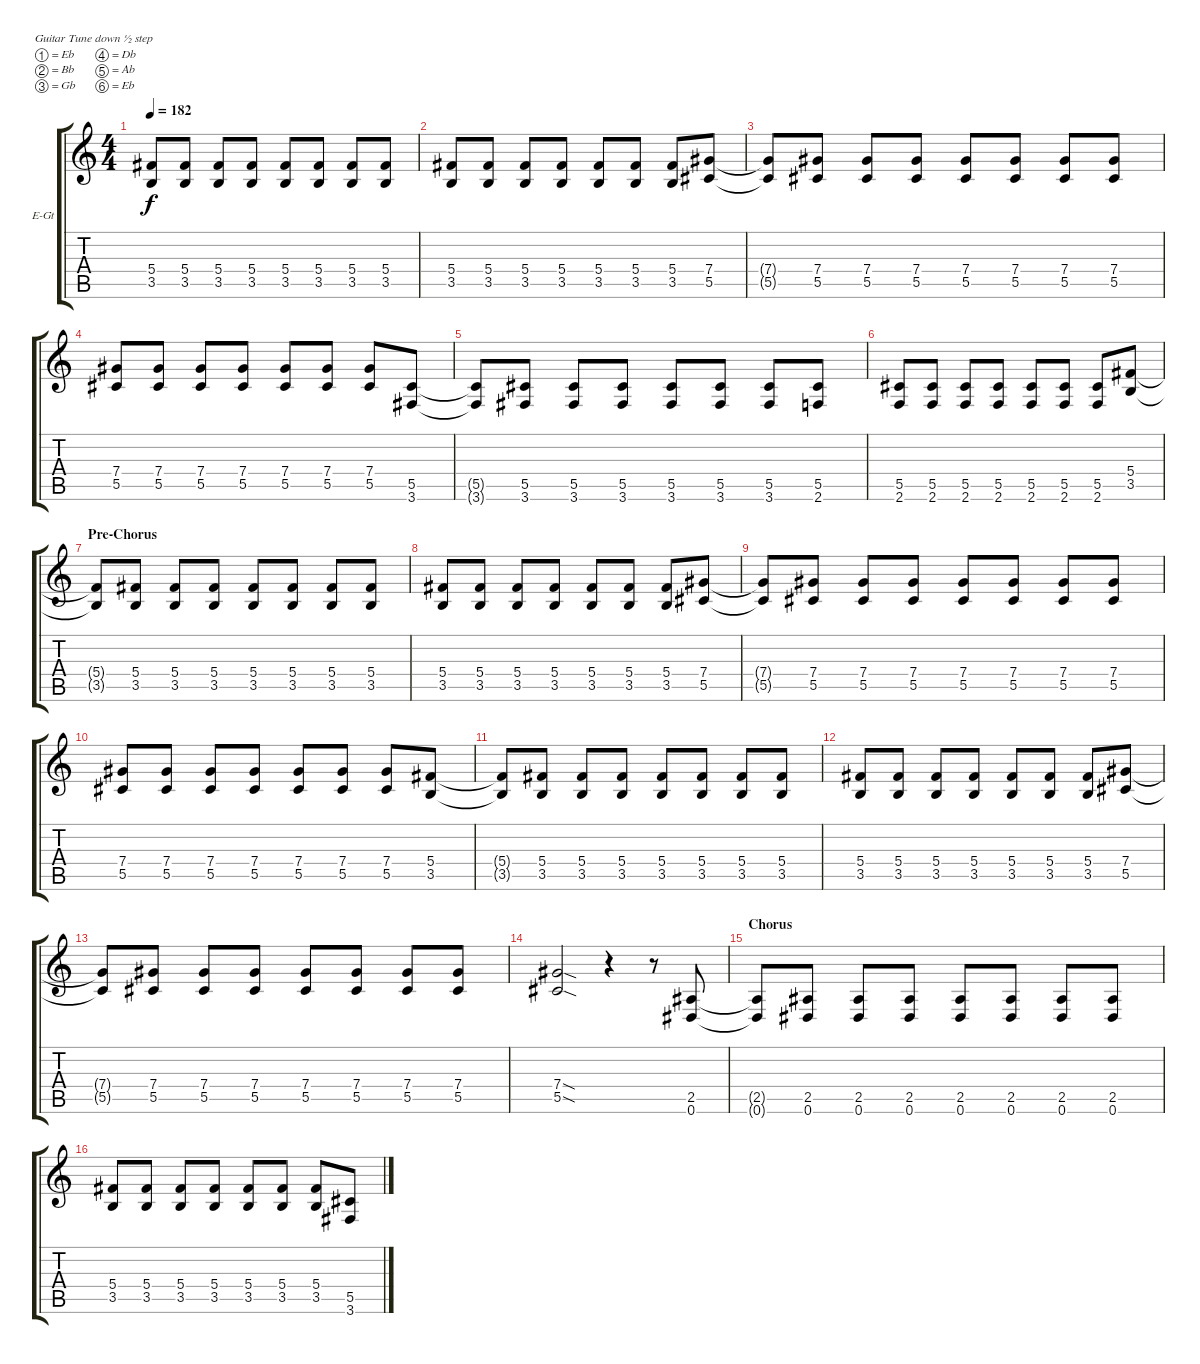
\defaultSystemsLayout 4
\bracketExtendMode groupsimilarinstruments
\firstSystemTrackNameOrientation horizontal
\otherSystemsTrackNameOrientation horizontal
\track ("Electric Guitar" "E-Gt") {instrument distortionguitar}
\staff {score tabs}
\tuning (Eb4 Bb3 Gb3 Db3 Ab2 Eb2)
\ts (4 4)
\tempo 182
\clef g2
\ks c
(3.5{t} 5.4{t}).8{dy f} (5.4 3.5).8 (5.4 3.5).8 (5.4 3.5).8 (5.4 3.5).8 (5.4 3.5).8 (5.4 3.5).8 (5.4 3.5).8 |
(5.4 3.5).8 (5.4 3.5).8 (5.4 3.5).8 (5.4 3.5).8 (5.4 3.5).8 (5.4 3.5).8 (5.4 3.5).8 (7.4 5.5).8 |
(7.4{t} 5.5{t}).8 (7.4 5.5).8 (7.4 5.5).8 (7.4 5.5).8 (7.4 5.5).8 (7.4 5.5).8 (7.4 5.5).8 (7.4 5.5).8 |
(7.4 5.5).8 (7.4 5.5).8 (7.4 5.5).8 (7.4 5.5).8 (7.4 5.5).8 (7.4 5.5).8 (7.4 5.5).8 (5.5 3.6).8 |
(5.5{t} 3.6{t}).8 (5.5 3.6).8 (5.5 3.6).8 (5.5 3.6).8 (5.5 3.6).8 (5.5 3.6).8 (5.5 3.6).8 (5.5 2.6).8 |
(5.5 2.6).8 (5.5 2.6).8 (5.5 2.6).8 (5.5 2.6).8 (5.5 2.6).8 (5.5 2.6).8 (5.5 2.6).8 (3.5 5.4).8 |
\section ("" "Pre-Chorus")
(5.4{t} 3.5{t}).8 (3.5 5.4).8 (3.5 5.4).8 (3.5 5.4).8 (3.5 5.4).8 (3.5 5.4).8 (3.5 5.4).8 (3.5 5.4).8 |
(5.4 3.5).8 (5.4 3.5).8 (5.4 3.5).8 (5.4 3.5).8 (5.4 3.5).8 (5.4 3.5).8 (5.4 3.5).8 (7.4 5.5).8 |
(5.5{t} 7.4{t}).8 (7.4 5.5).8 (7.4 5.5).8 (7.4 5.5).8 (7.4 5.5).8 (7.4 5.5).8 (7.4 5.5).8 (7.4 5.5).8 |
(7.4 5.5).8 (7.4 5.5).8 (7.4 5.5).8 (7.4 5.5).8 (7.4 5.5).8 (7.4 5.5).8 (7.4 5.5).8 (5.4 3.5).8 |
(5.4{t} 3.5{t}).8 (3.5 5.4).8 (3.5 5.4).8 (3.5 5.4).8 (3.5 5.4).8 (3.5 5.4).8 (3.5 5.4).8 (3.5 5.4).8 |
(5.4 3.5).8 (5.4 3.5).8 (5.4 3.5).8 (5.4 3.5).8 (5.4 3.5).8 (5.4 3.5).8 (5.4 3.5).8 (7.4 5.5).8 |
(5.5{t} 7.4{t}).8 (7.4 5.5).8 (7.4 5.5).8 (7.4 5.5).8 (7.4 5.5).8 (7.4 5.5).8 (7.4 5.5).8 (7.4 5.5).8 |
(7.4{sod} 5.5{sod}).2 r.4 r.8 (2.5 0.6).8 |
\section ("" "Chorus")
(0.6{t} 2.5{t}).8 (2.5 0.6).8 (2.5 0.6).8 (2.5 0.6).8 (2.5 0.6).8 (2.5 0.6).8 (2.5 0.6).8 (2.5 0.6).8 |
(5.4 3.5).8 (5.4 3.5).8 (5.4 3.5).8 (5.4 3.5).8 (5.4 3.5).8 (5.4 3.5).8 (5.4 3.5).8 (5.5 3.6).8
